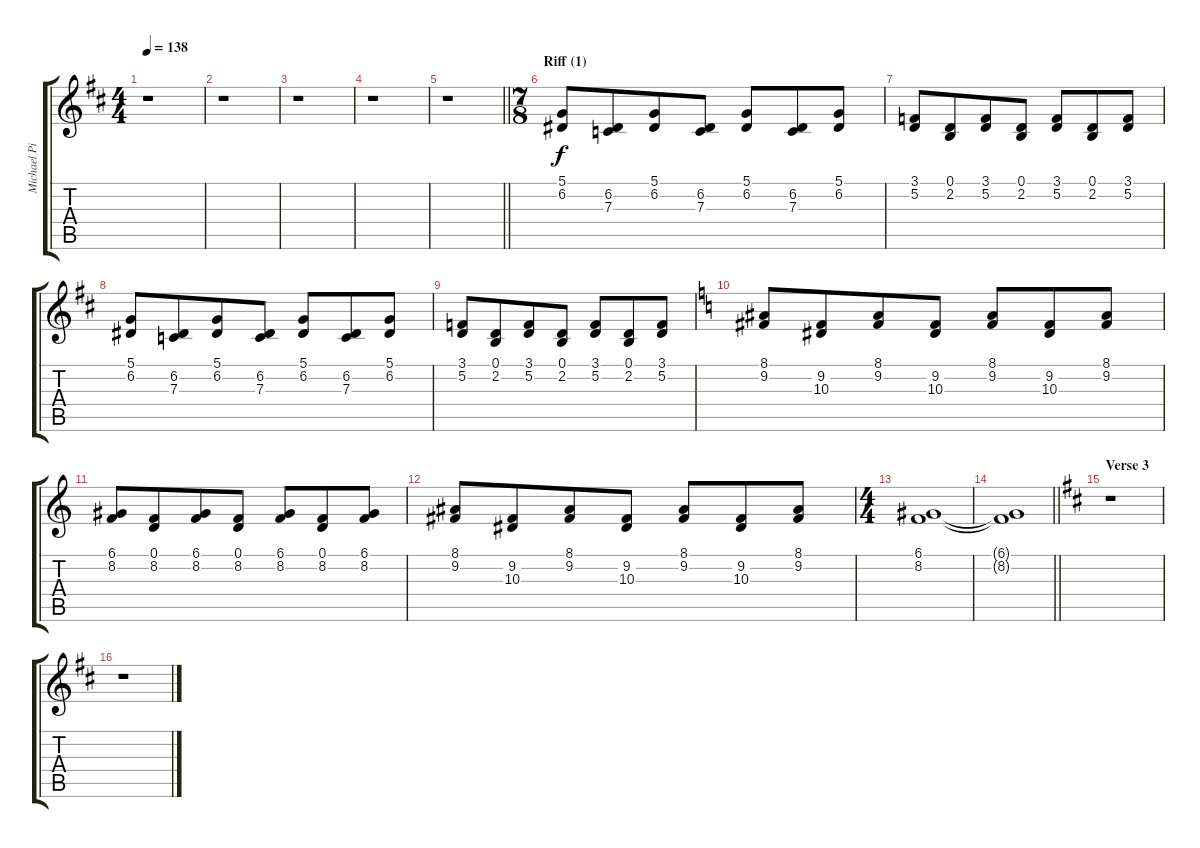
\track ("Michael Pinnella (piano)" "Michael Pi") {instrument acousticgrandpiano}
\staff {score tabs}
\tuning (D4 A3 F3 C3 G2 D2) {hide}
\ts (4 4)
\tempo 138
\clef g2
\ks bminor
r.1{dy f} |
r.1 |
r.1 |
r.1 |
\barLineRight lightlight
r.1 |
\ts (7 8)
\section ("" "Riff (1)")
(5.1 6.2).8{instrument harpsichord} (6.2 7.3).8 (5.1 6.2).8 (6.2 7.3).8 (5.1 6.2).8 (6.2 7.3).8 (5.1 6.2).8 |
(3.1 5.2).8 (0.1 2.2).8 (3.1 5.2).8 (0.1 2.2).8 (3.1 5.2).8 (0.1 2.2).8 (3.1 5.2).8 |
(5.1 6.2).8 (6.2 7.3).8 (5.1 6.2).8 (6.2 7.3).8 (5.1 6.2).8 (6.2 7.3).8 (5.1 6.2).8 |
(3.1 5.2).8 (0.1 2.2).8 (3.1 5.2).8 (0.1 2.2).8 (3.1 5.2).8 (0.1 2.2).8 (3.1 5.2).8 |
\ks aminor
(8.1 9.2).8 (9.2 10.3).8 (8.1 9.2).8 (9.2 10.3).8 (8.1 9.2).8 (9.2 10.3).8 (8.1 9.2).8 |
(6.1 8.2).8 (0.1 8.2).8 (6.1 8.2).8 (0.1 8.2).8 (6.1 8.2).8 (0.1 8.2).8 (6.1 8.2).8 |
(8.1 9.2).8 (9.2 10.3).8 (8.1 9.2).8 (9.2 10.3).8 (8.1 9.2).8 (9.2 10.3).8 (8.1 9.2).8 |
\ts (4 4)
(6.1 8.2).1 |
\barLineRight lightlight
(6.1{t} 8.2{t}).1 |
\section ("" "Verse 3")
\ks bminor
r.1 |
r.1
